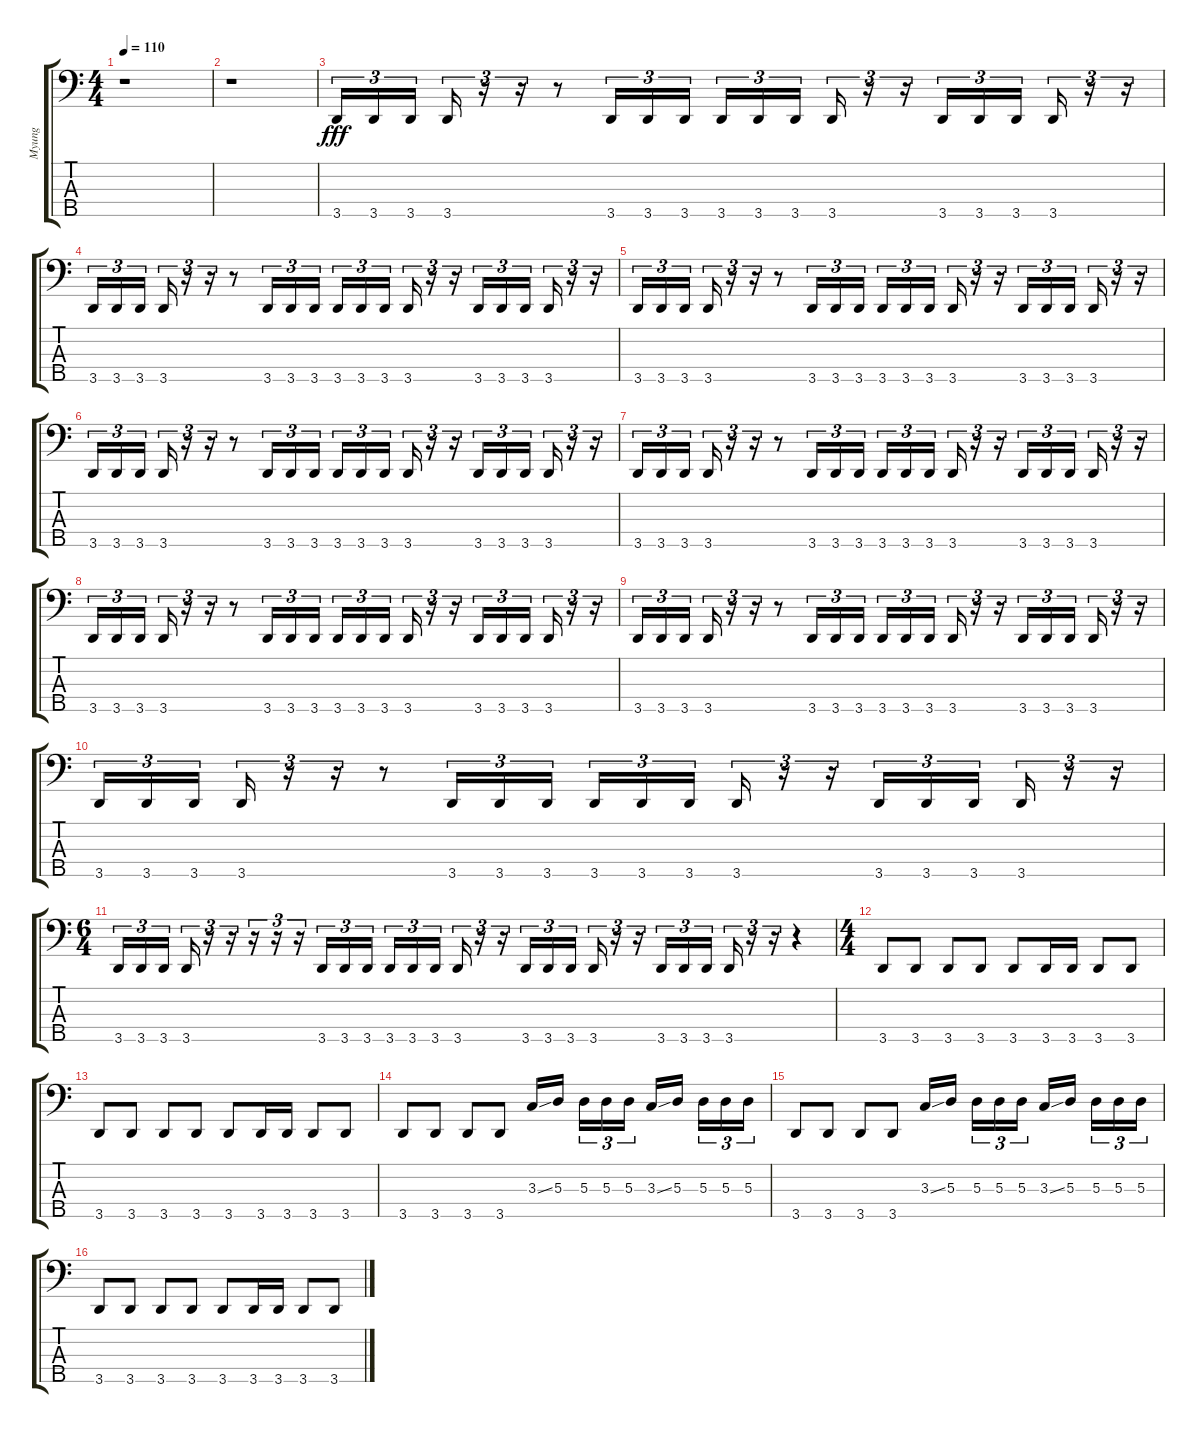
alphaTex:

\track ("Myung" "Myung") {instrument electricbassfinger}
\staff {score tabs}
\tuning (G2 D2 A1 E1 B0) {hide}
\ts (4 4)
\tempo 110
\clef f4
\ks c
r.1{dy fff} |
r.1 |
3.5.16{tu (3 2) volume 0} 3.5.16{tu (3 2) volume 11} 3.5.16{tu (3 2)} 3.5.16{tu (3 2)} r.16{tu (3 2)} r.16{tu (3 2)} r.8 3.5.16{tu (3 2)} 3.5.16{tu (3 2)} 3.5.16{tu (3 2)} 3.5.16{tu (3 2)} 3.5.16{tu (3 2)} 3.5.16{tu (3 2)} 3.5.16{tu (3 2)} r.16{tu (3 2)} r.16{tu (3 2)} 3.5.16{tu (3 2)} 3.5.16{tu (3 2)} 3.5.16{tu (3 2)} 3.5.16{tu (3 2)} r.16{tu (3 2)} r.16{tu (3 2)} |
3.5.16{tu (3 2)} 3.5.16{tu (3 2)} 3.5.16{tu (3 2)} 3.5.16{tu (3 2)} r.16{tu (3 2)} r.16{tu (3 2)} r.8 3.5.16{tu (3 2)} 3.5.16{tu (3 2)} 3.5.16{tu (3 2)} 3.5.16{tu (3 2)} 3.5.16{tu (3 2)} 3.5.16{tu (3 2)} 3.5.16{tu (3 2)} r.16{tu (3 2)} r.16{tu (3 2)} 3.5.16{tu (3 2)} 3.5.16{tu (3 2)} 3.5.16{tu (3 2)} 3.5.16{tu (3 2)} r.16{tu (3 2)} r.16{tu (3 2)} |
3.5.16{tu (3 2)} 3.5.16{tu (3 2)} 3.5.16{tu (3 2)} 3.5.16{tu (3 2)} r.16{tu (3 2)} r.16{tu (3 2)} r.8 3.5.16{tu (3 2)} 3.5.16{tu (3 2)} 3.5.16{tu (3 2)} 3.5.16{tu (3 2)} 3.5.16{tu (3 2)} 3.5.16{tu (3 2)} 3.5.16{tu (3 2)} r.16{tu (3 2)} r.16{tu (3 2)} 3.5.16{tu (3 2)} 3.5.16{tu (3 2)} 3.5.16{tu (3 2)} 3.5.16{tu (3 2)} r.16{tu (3 2)} r.16{tu (3 2)} |
3.5.16{tu (3 2)} 3.5.16{tu (3 2)} 3.5.16{tu (3 2)} 3.5.16{tu (3 2)} r.16{tu (3 2)} r.16{tu (3 2)} r.8 3.5.16{tu (3 2)} 3.5.16{tu (3 2)} 3.5.16{tu (3 2)} 3.5.16{tu (3 2)} 3.5.16{tu (3 2)} 3.5.16{tu (3 2)} 3.5.16{tu (3 2)} r.16{tu (3 2)} r.16{tu (3 2)} 3.5.16{tu (3 2)} 3.5.16{tu (3 2)} 3.5.16{tu (3 2)} 3.5.16{tu (3 2)} r.16{tu (3 2)} r.16{tu (3 2)} |
3.5.16{tu (3 2)} 3.5.16{tu (3 2)} 3.5.16{tu (3 2)} 3.5.16{tu (3 2)} r.16{tu (3 2)} r.16{tu (3 2)} r.8 3.5.16{tu (3 2)} 3.5.16{tu (3 2)} 3.5.16{tu (3 2)} 3.5.16{tu (3 2)} 3.5.16{tu (3 2)} 3.5.16{tu (3 2)} 3.5.16{tu (3 2)} r.16{tu (3 2)} r.16{tu (3 2)} 3.5.16{tu (3 2)} 3.5.16{tu (3 2)} 3.5.16{tu (3 2)} 3.5.16{tu (3 2)} r.16{tu (3 2)} r.16{tu (3 2)} |
3.5.16{tu (3 2)} 3.5.16{tu (3 2)} 3.5.16{tu (3 2)} 3.5.16{tu (3 2)} r.16{tu (3 2)} r.16{tu (3 2)} r.8 3.5.16{tu (3 2)} 3.5.16{tu (3 2)} 3.5.16{tu (3 2)} 3.5.16{tu (3 2)} 3.5.16{tu (3 2)} 3.5.16{tu (3 2)} 3.5.16{tu (3 2)} r.16{tu (3 2)} r.16{tu (3 2)} 3.5.16{tu (3 2)} 3.5.16{tu (3 2)} 3.5.16{tu (3 2)} 3.5.16{tu (3 2)} r.16{tu (3 2)} r.16{tu (3 2)} |
3.5.16{tu (3 2)} 3.5.16{tu (3 2)} 3.5.16{tu (3 2)} 3.5.16{tu (3 2)} r.16{tu (3 2)} r.16{tu (3 2)} r.8 3.5.16{tu (3 2)} 3.5.16{tu (3 2)} 3.5.16{tu (3 2)} 3.5.16{tu (3 2)} 3.5.16{tu (3 2)} 3.5.16{tu (3 2)} 3.5.16{tu (3 2)} r.16{tu (3 2)} r.16{tu (3 2)} 3.5.16{tu (3 2)} 3.5.16{tu (3 2)} 3.5.16{tu (3 2)} 3.5.16{tu (3 2)} r.16{tu (3 2)} r.16{tu (3 2)} |
3.5.16{tu (3 2)} 3.5.16{tu (3 2)} 3.5.16{tu (3 2)} 3.5.16{tu (3 2)} r.16{tu (3 2)} r.16{tu (3 2)} r.8 3.5.16{tu (3 2)} 3.5.16{tu (3 2)} 3.5.16{tu (3 2)} 3.5.16{tu (3 2)} 3.5.16{tu (3 2)} 3.5.16{tu (3 2)} 3.5.16{tu (3 2)} r.16{tu (3 2)} r.16{tu (3 2)} 3.5.16{tu (3 2)} 3.5.16{tu (3 2)} 3.5.16{tu (3 2)} 3.5.16{tu (3 2)} r.16{tu (3 2)} r.16{tu (3 2)} |
\ts (6 4)
3.5.16{tu (3 2)} 3.5.16{tu (3 2)} 3.5.16{tu (3 2)} 3.5.16{tu (3 2)} r.16{tu (3 2)} r.16{tu (3 2)} r.16{tu (3 2)} r.16{tu (3 2)} r.16{tu (3 2)} 3.5.16{tu (3 2)} 3.5.16{tu (3 2)} 3.5.16{tu (3 2)} 3.5.16{tu (3 2)} 3.5.16{tu (3 2)} 3.5.16{tu (3 2)} 3.5.16{tu (3 2)} r.16{tu (3 2)} r.16{tu (3 2)} 3.5.16{tu (3 2)} 3.5.16{tu (3 2)} 3.5.16{tu (3 2)} 3.5.16{tu (3 2)} r.16{tu (3 2)} r.16{tu (3 2)} 3.5.16{tu (3 2)} 3.5.16{tu (3 2)} 3.5.16{tu (3 2)} 3.5.16{tu (3 2)} r.16{tu (3 2)} r.16{tu (3 2)} r.4 |
\ts (4 4)
3.5.8 3.5.8 3.5.8 3.5.8 3.5.8 3.5.16 3.5.16 3.5.8 3.5.8 |
3.5.8 3.5.8 3.5.8 3.5.8 3.5.8 3.5.16 3.5.16 3.5.8 3.5.8 |
3.5.8 3.5.8 3.5.8 3.5.8 3.3{ss}.16 5.3.16 5.3.16{tu (3 2)} 5.3.16{tu (3 2)} 5.3.16{tu (3 2)} 3.3{ss}.16 5.3.16 5.3.16{tu (3 2)} 5.3.16{tu (3 2)} 5.3.16{tu (3 2)} |
3.5.8 3.5.8 3.5.8 3.5.8 3.3{ss}.16 5.3.16 5.3.16{tu (3 2)} 5.3.16{tu (3 2)} 5.3.16{tu (3 2)} 3.3{ss}.16 5.3.16 5.3.16{tu (3 2)} 5.3.16{tu (3 2)} 5.3.16{tu (3 2)} |
3.5.8 3.5.8 3.5.8 3.5.8 3.5.8 3.5.16 3.5.16 3.5.8 3.5.8
